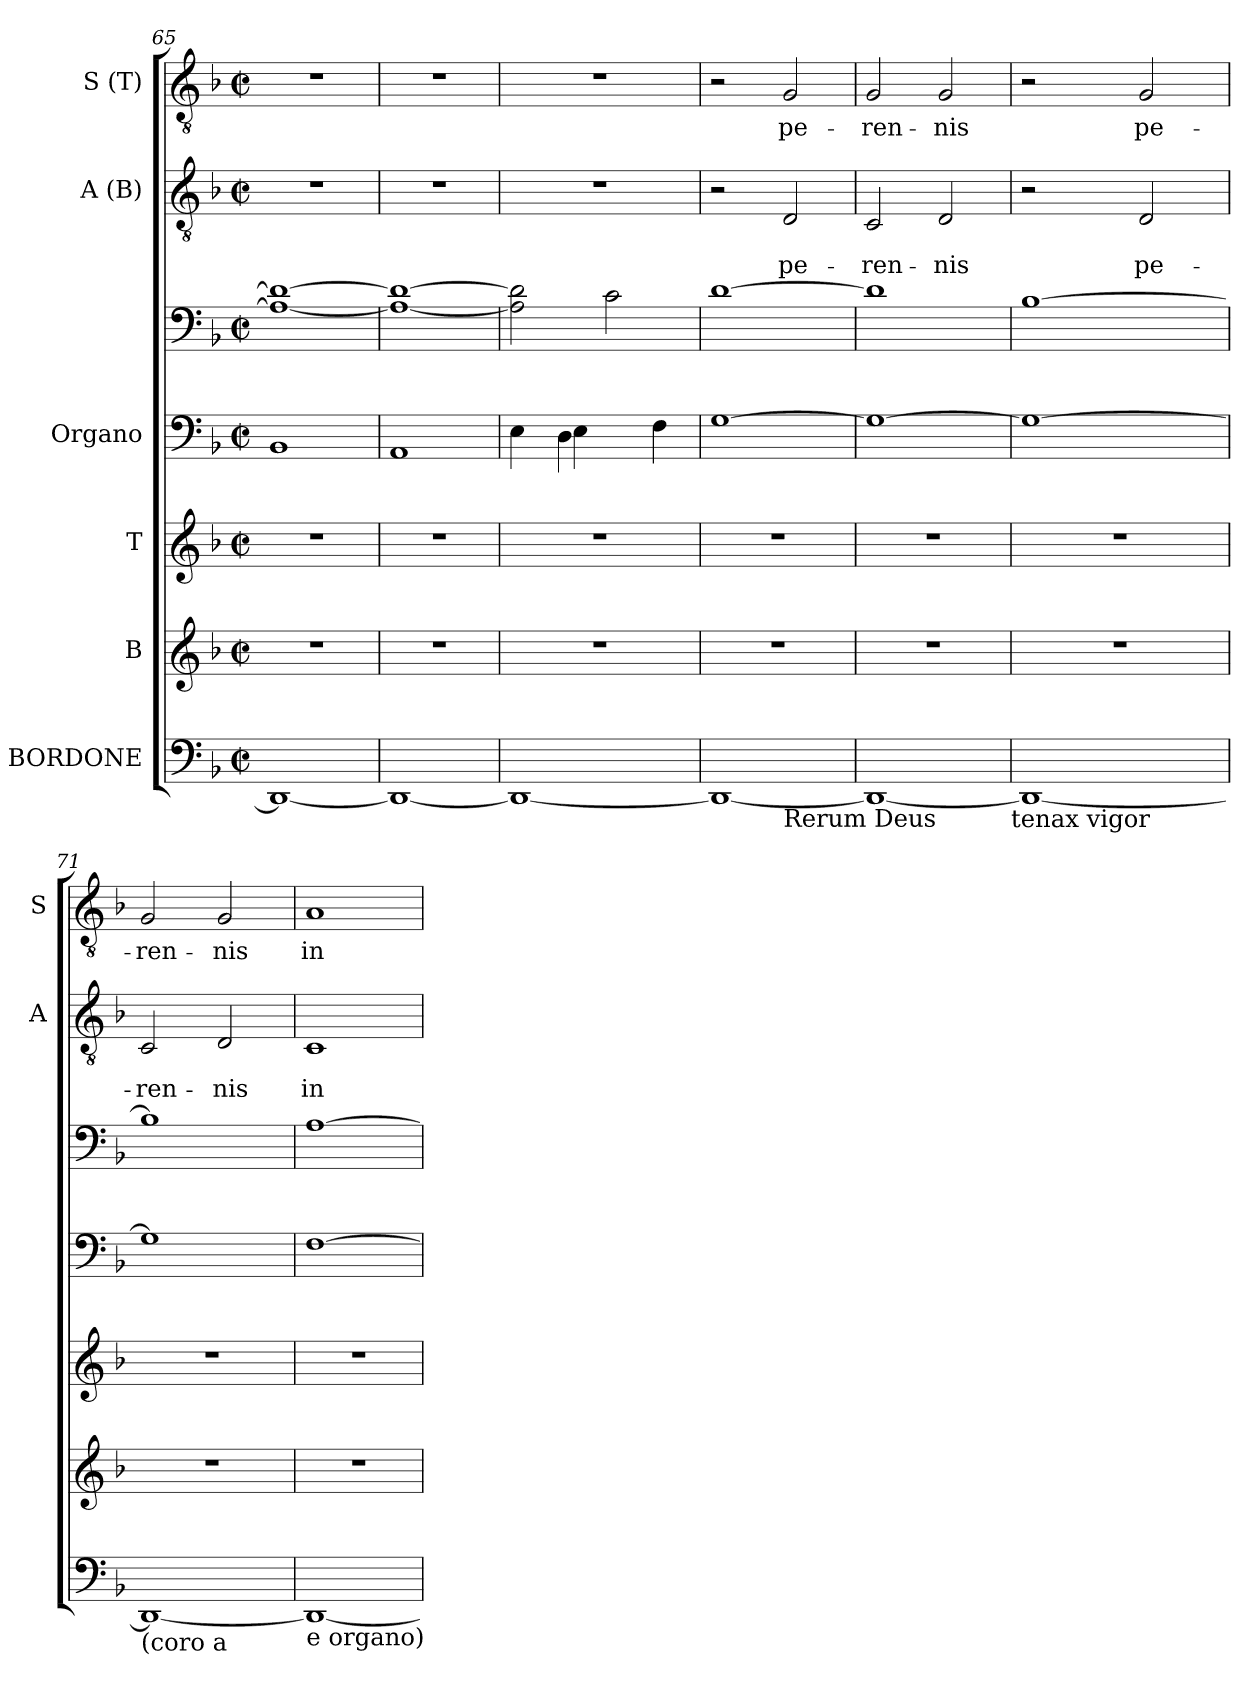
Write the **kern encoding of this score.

**kern	**kern	**kern	**kern	**kern	**kern	**text	**text	**kern	**text
*part6	*part5	*part4	*part3	*part3	*part2	*part2	*part2	*part1	*part1
*staff7	*staff6	*staff5	*staff4	*staff3	*staff2	*staff2	*staff2	*staff1	*staff1
*I"BORDONE	*I"B	*I"T	*I"Organo	*	*I"A (B)	*	*	*I"S (T)	*
*	*	*	*	*	*I'A	*	*	*I'S	*
*clefF4	*clefG2	*clefG2	*clefF4	*clefF4	*clefGv2	*	*	*clefGv2	*
*k[b-]	*k[b-]	*k[b-]	*k[b-]	*k[b-]	*k[b-]	*	*	*k[b-]	*
*F:	*F:	*F:	*F:	*F:	*F:	*	*	*F:	*
*M2/2	*M2/2	*M2/2	*M2/2	*M2/2	*M2/2	*	*	*M2/2	*
*met(c|)	*met(c|)	*met(c|)	*met(c|)	*met(c|)	*met(c|)	*	*	*met(c|)	*
=65	=65	=65	=65	=65	=65	=65	=65	=65	=65
1DD_	1r	1r	1BB-	1A_ 1d_	1r	.	.	1r	.
=66	=66	=66	=66	=66	=66	=66	=66	=66	=66
1DD_	1r	1r	1AA	1A_ 1d_	1r	.	.	1r	.
=67	=67	=67	=67	=67	=67	=67	=67	=67	=67
*	*	*	*^	*	*	*	*	*	*
1DD_	1r	1r	4E\	4ryy	2A\] 2d\]	1r	.	.	1r	.
.	.	.	4D\	4E\	.	.	.	.	.	.
.	.	.	2ryy	4ryy	2c\	.	.	.	.	.
.	.	.	.	4F\	.	.	.	.	.	.
*	*	*	*v	*v	*	*	*	*	*	*
=68	=68	=68	=68	=68	=68	=68	=68	=68	=68
*^	*	*	*	*	*	*	*	*	*
1DD_	2ryy	1r	1r	[>1G	[>1d	2r	.	.	2r	.
!	!LO:TX:b:t=Rerum Deus	!	!	!	!	!	!	!	!	!
!	!	!	!	!	!	!	!	!LO:LY:b	!	!LO:LY:b
.	2ryy	.	.	.	.	2D/	.	pe-	2G/	pe-
=69	=69	=69	=69	=69	=69	=69	=69	=69	=69	=69
!	!	!	!	!	!	!	!	!LO:LY:b	!	!LO:LY:b
*v	*v	*	*	*	*	*	*	*	*	*
1DD_	1r	1r	1G_	1d]	2C/	.	-ren-	2G/	-ren-
!	!	!	!	!	!	!	!LO:LY:b	!	!LO:LY:b
.	.	.	.	.	2D/	.	-nis	2G/	-nis
!LO:TX:b:t=tenax vigor	!	!	!	!	!	!	!	!	!
=70	=70	=70	=70	=70	=70	=70	=70	=70	=70
*	*	*	*	*	*^	*	*	*^	*
1DD_	1r	1r	1G_	[>1B-	2r	4ryy	.	.	2r	4ryy	.
.	.	.	.	.	.	8ryy	.	.	.	8ryy	.
.	.	.	.	.	.	32ryy	.	.	.	32ryy	.
.	.	.	.	.	.	2ryy	.	.	.	2ryy	.
!	!	!	!	!	!	!	!	!LO:LY:b	!	!	!LO:LY:b
.	.	.	.	.	2D/	.	.	pe-	2G/	.	pe-
.	.	.	.	.	.	16.ryy	.	.	.	16.ryy	.
=71	=71	=71	=71	=71	=71	=71	=71	=71	=71	=71	=71
!LO:TX:b:t=(coro a	!	!	!	!	!	!	!	!	!	!	!
!	!	!	!	!	!	!	!	!LO:LY:b	!	!	!LO:LY:b
*	*	*	*	*	*v	*v	*	*	*	*	*
*	*	*	*	*	*	*	*	*v	*v	*
1DD_	1r	1r	1G]	1B-]	2C/	.	-ren-	2G/	-ren-
!	!	!	!	!	!	!	!LO:LY:b	!	!LO:LY:b
.	.	.	.	.	2D/	.	-nis	2G/	-nis
=72	=72	=72	=72	=72	=72	=72	=72	=72	=72
!LO:TX:b:t=e organo)	!	!	!	!	!	!	!	!	!
!	!	!	!	!	!	!	!LO:LY:b	!	!LO:LY:b
1DD_	1r	1r	[>1F	[>1A	1C	.	in-	1A	in-
=	=	=	=	=	=	=	=	=	=
*-	*-	*-	*-	*-	*-	*-	*-	*-	*-
